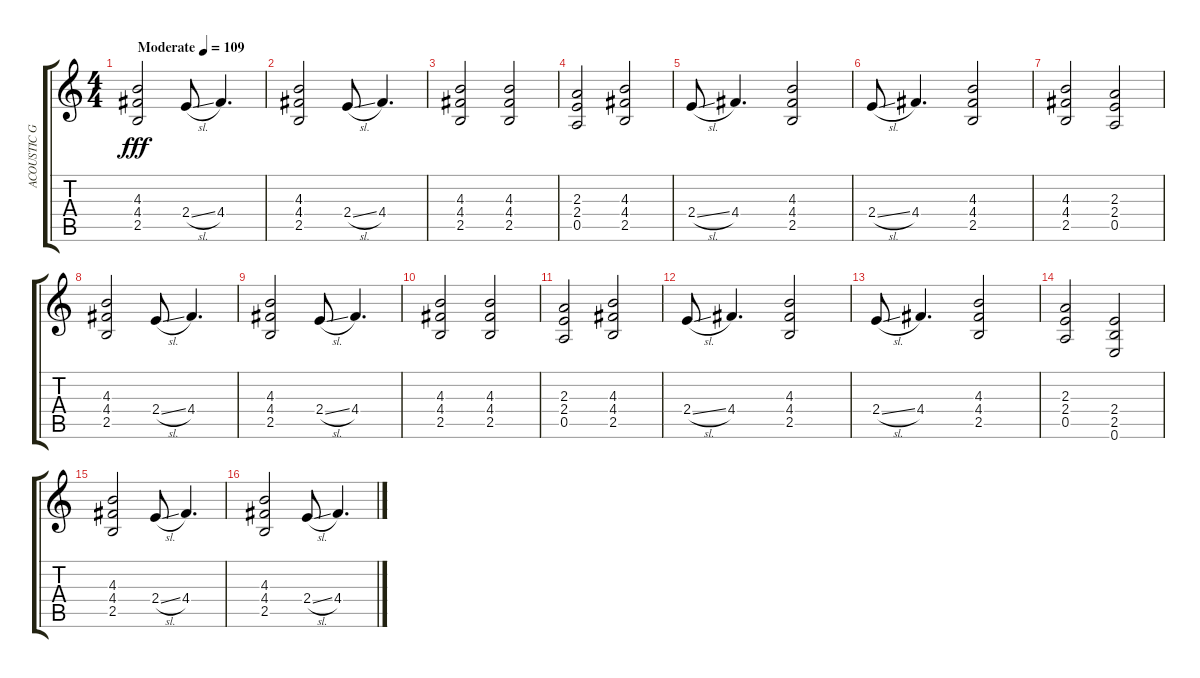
\track ("ACOUSTIC GUITAR II" "ACOUSTIC G") {instrument acousticguitarnylon}
\staff {score tabs}
\tuning (E4 B3 G3 D3 A2 E2) {hide}
\ts (4 4)
\tempo (109 "Moderate")
\clef g2
\ks c
(4.3 4.4 2.5).2{dy fff instrument acousticguitarnylon} 2.4{sl}.8 4.4.4{d} |
(4.3 4.4 2.5).2 2.4{sl}.8 4.4.4{d} |
(4.3 4.4 2.5).2 (4.3 4.4 2.5).2 |
(2.3 2.4 0.5).2 (4.3 4.4 2.5).2 |
2.4{sl}.8 4.4.4{d} (4.3 4.4 2.5).2 |
2.4{sl}.8 4.4.4{d} (4.3 4.4 2.5).2 |
(4.3 4.4 2.5).2 (2.3 2.4 0.5).2 |
(4.3 4.4 2.5).2 2.4{sl}.8 4.4.4{d} |
(4.3 4.4 2.5).2 2.4{sl}.8 4.4.4{d} |
(4.3 4.4 2.5).2 (4.3 4.4 2.5).2 |
(2.3 2.4 0.5).2 (4.3 4.4 2.5).2 |
2.4{sl}.8 4.4.4{d} (4.3 4.4 2.5).2 |
2.4{sl}.8 4.4.4{d} (4.3 4.4 2.5).2 |
(2.3 2.4 0.5).2 (2.4 2.5 0.6).2 |
(4.3 4.4 2.5).2 2.4{sl}.8 4.4.4{d} |
(4.3 4.4 2.5).2 2.4{sl}.8 4.4.4{d}
